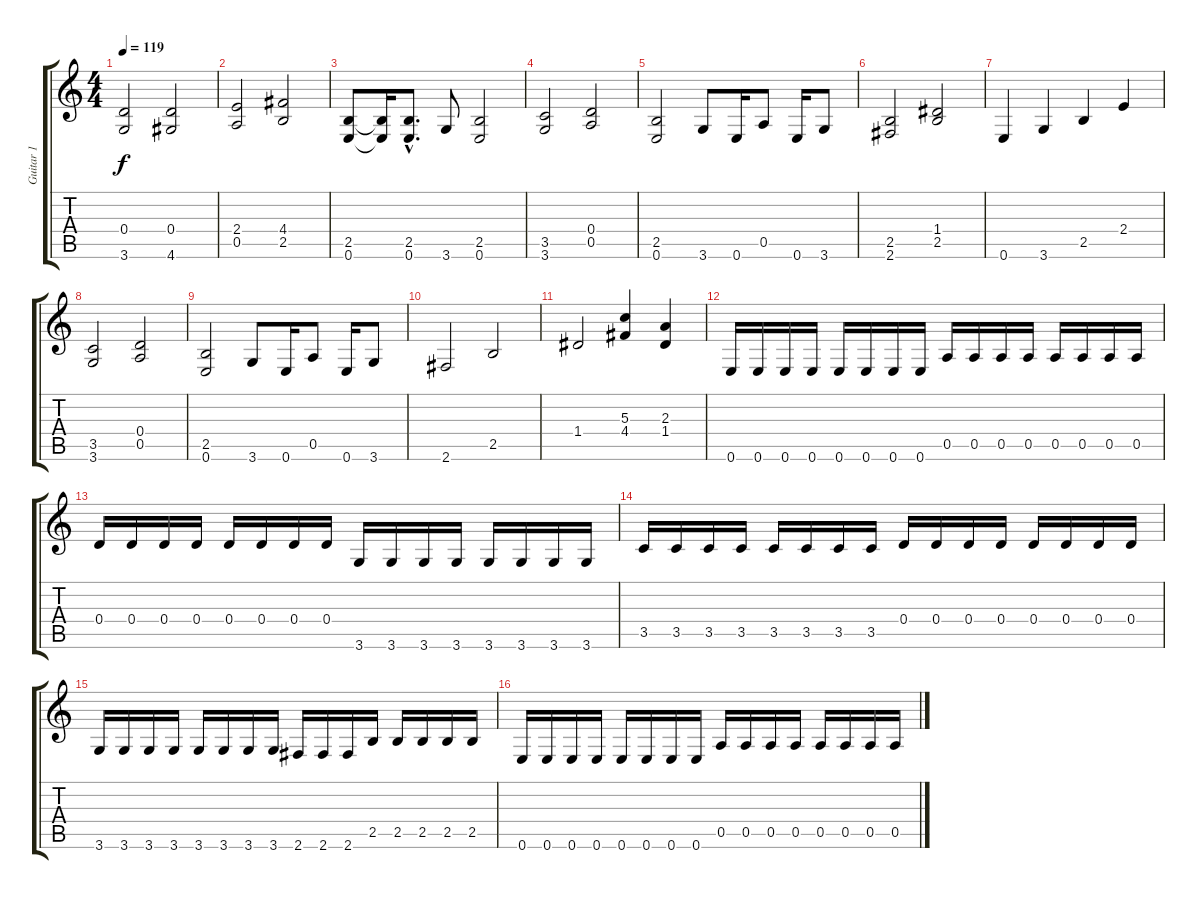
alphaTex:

\track ("Guitar 1" "Guitar 1") {instrument distortionguitar}
\staff {score tabs}
\tuning (E4 B3 G3 D3 A2 E2) {hide}
\ts (4 4)
\tempo 119
\clef g2
\ks c
(0.4 3.6).2{dy f} (0.4 4.6).2 |
(2.4 0.5).2 (4.4 2.5).2 |
(2.5 0.6).8 (2.5{t} 0.6{t}).16 (2.5{hac} 0.6{hac}).8{d} 3.6.8 (2.5 0.6).2 |
(3.5 3.6).2 (0.4 0.5).2 |
(2.5 0.6).2 3.6.8 0.6.16 0.5.8 0.6.16 3.6.8 |
(2.5 2.6).2 (1.4 2.5).2 |
0.6.4 3.6.4 2.5.4 2.4.4 |
(3.5 3.6).2 (0.4 0.5).2 |
(2.5 0.6).2 3.6.8 0.6.16 0.5.8 0.6.16 3.6.8 |
2.6.2 2.5.2 |
1.4.2 (5.3 4.4).4 (2.3 1.4).4 |
0.6.16 0.6.16 0.6.16 0.6.16 0.6.16 0.6.16 0.6.16 0.6.16 0.5.16 0.5.16 0.5.16 0.5.16 0.5.16 0.5.16 0.5.16 0.5.16 |
0.4.16 0.4.16 0.4.16 0.4.16 0.4.16 0.4.16 0.4.16 0.4.16 3.6.16 3.6.16 3.6.16 3.6.16 3.6.16 3.6.16 3.6.16 3.6.16 |
3.5.16 3.5.16 3.5.16 3.5.16 3.5.16 3.5.16 3.5.16 3.5.16 0.4.16 0.4.16 0.4.16 0.4.16 0.4.16 0.4.16 0.4.16 0.4.16 |
3.6.16 3.6.16 3.6.16 3.6.16 3.6.16 3.6.16 3.6.16 3.6.16 2.6.16 2.6.16 2.6.16 2.5.16 2.5.16 2.5.16 2.5.16 2.5.16 |
0.6.16 0.6.16 0.6.16 0.6.16 0.6.16 0.6.16 0.6.16 0.6.16 0.5.16 0.5.16 0.5.16 0.5.16 0.5.16 0.5.16 0.5.16 0.5.16
